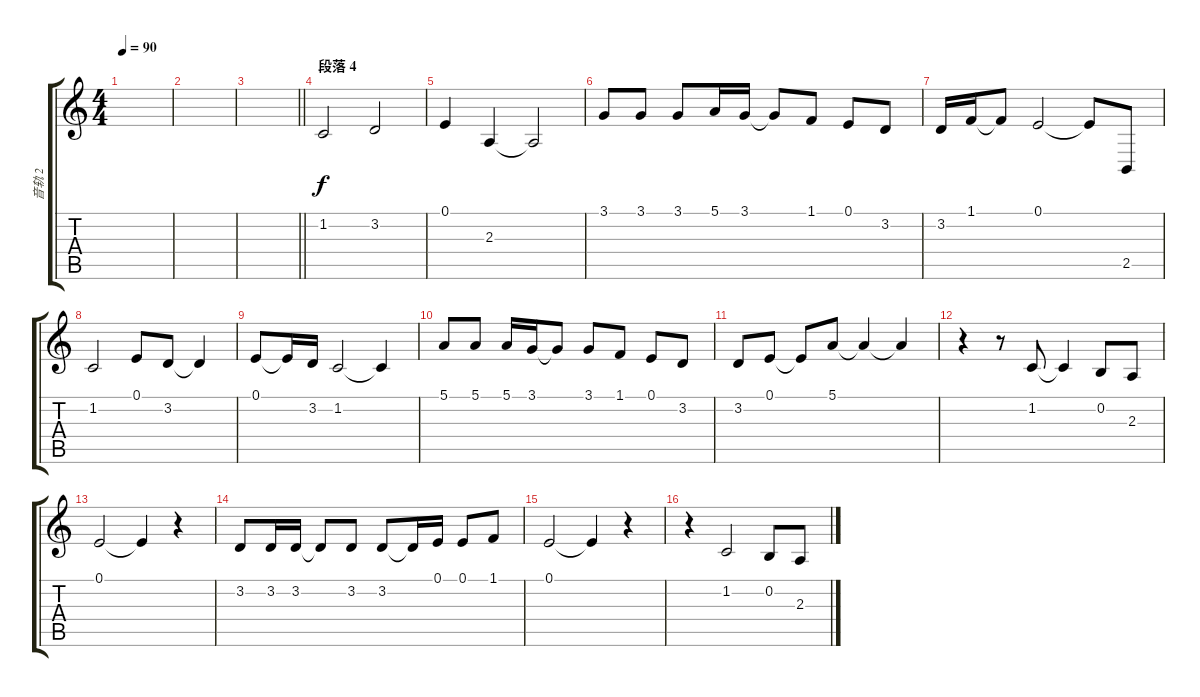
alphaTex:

\track ("音轨 2" "音轨 2") {instrument lead3calliope}
\staff {score tabs}
\tuning (E4 B3 G3 D3 A2 E2) {hide}
\ts (4 4)
\tempo 90
\clef g2
\ks c
|
|
\barLineRight lightlight
|
\section ("" "段落 4")
1.2.2 3.2.2 |
0.1.4 2.3.4 2.3{t}.2 |
3.1.8 3.1.8 3.1.8 5.1.16 3.1.16 3.1{t}.8 1.1.8 0.1.8 3.2.8 |
3.2.16 1.1.16 1.1{t}.8 0.1.2 0.1{t}.8 2.5.8 |
1.2.2 0.1.8 3.2.8 3.2{t}.4 |
0.1.8 0.1{t}.16 3.2.16 1.2.2 1.2{t}.4 |
5.1.8 5.1.8 5.1.16 3.1.16 3.1{t}.8 3.1.8 1.1.8 0.1.8 3.2.8 |
3.2.8 0.1.8 0.1{t}.8 5.1.8 5.1{t}.4 5.1{t}.4 |
r.4 r.8 1.2.8 1.2{t}.4 0.2.8 2.3.8 |
0.1.2 0.1{t}.4 r.4 |
3.2.8 3.2.16 3.2.16 3.2{t}.8 3.2.8 3.2.8 3.2{t}.16 0.1.16 0.1.8 1.1.8 |
0.1.2 0.1{t}.4 r.4 |
r.4 1.2.2 0.2.8 2.3.8
